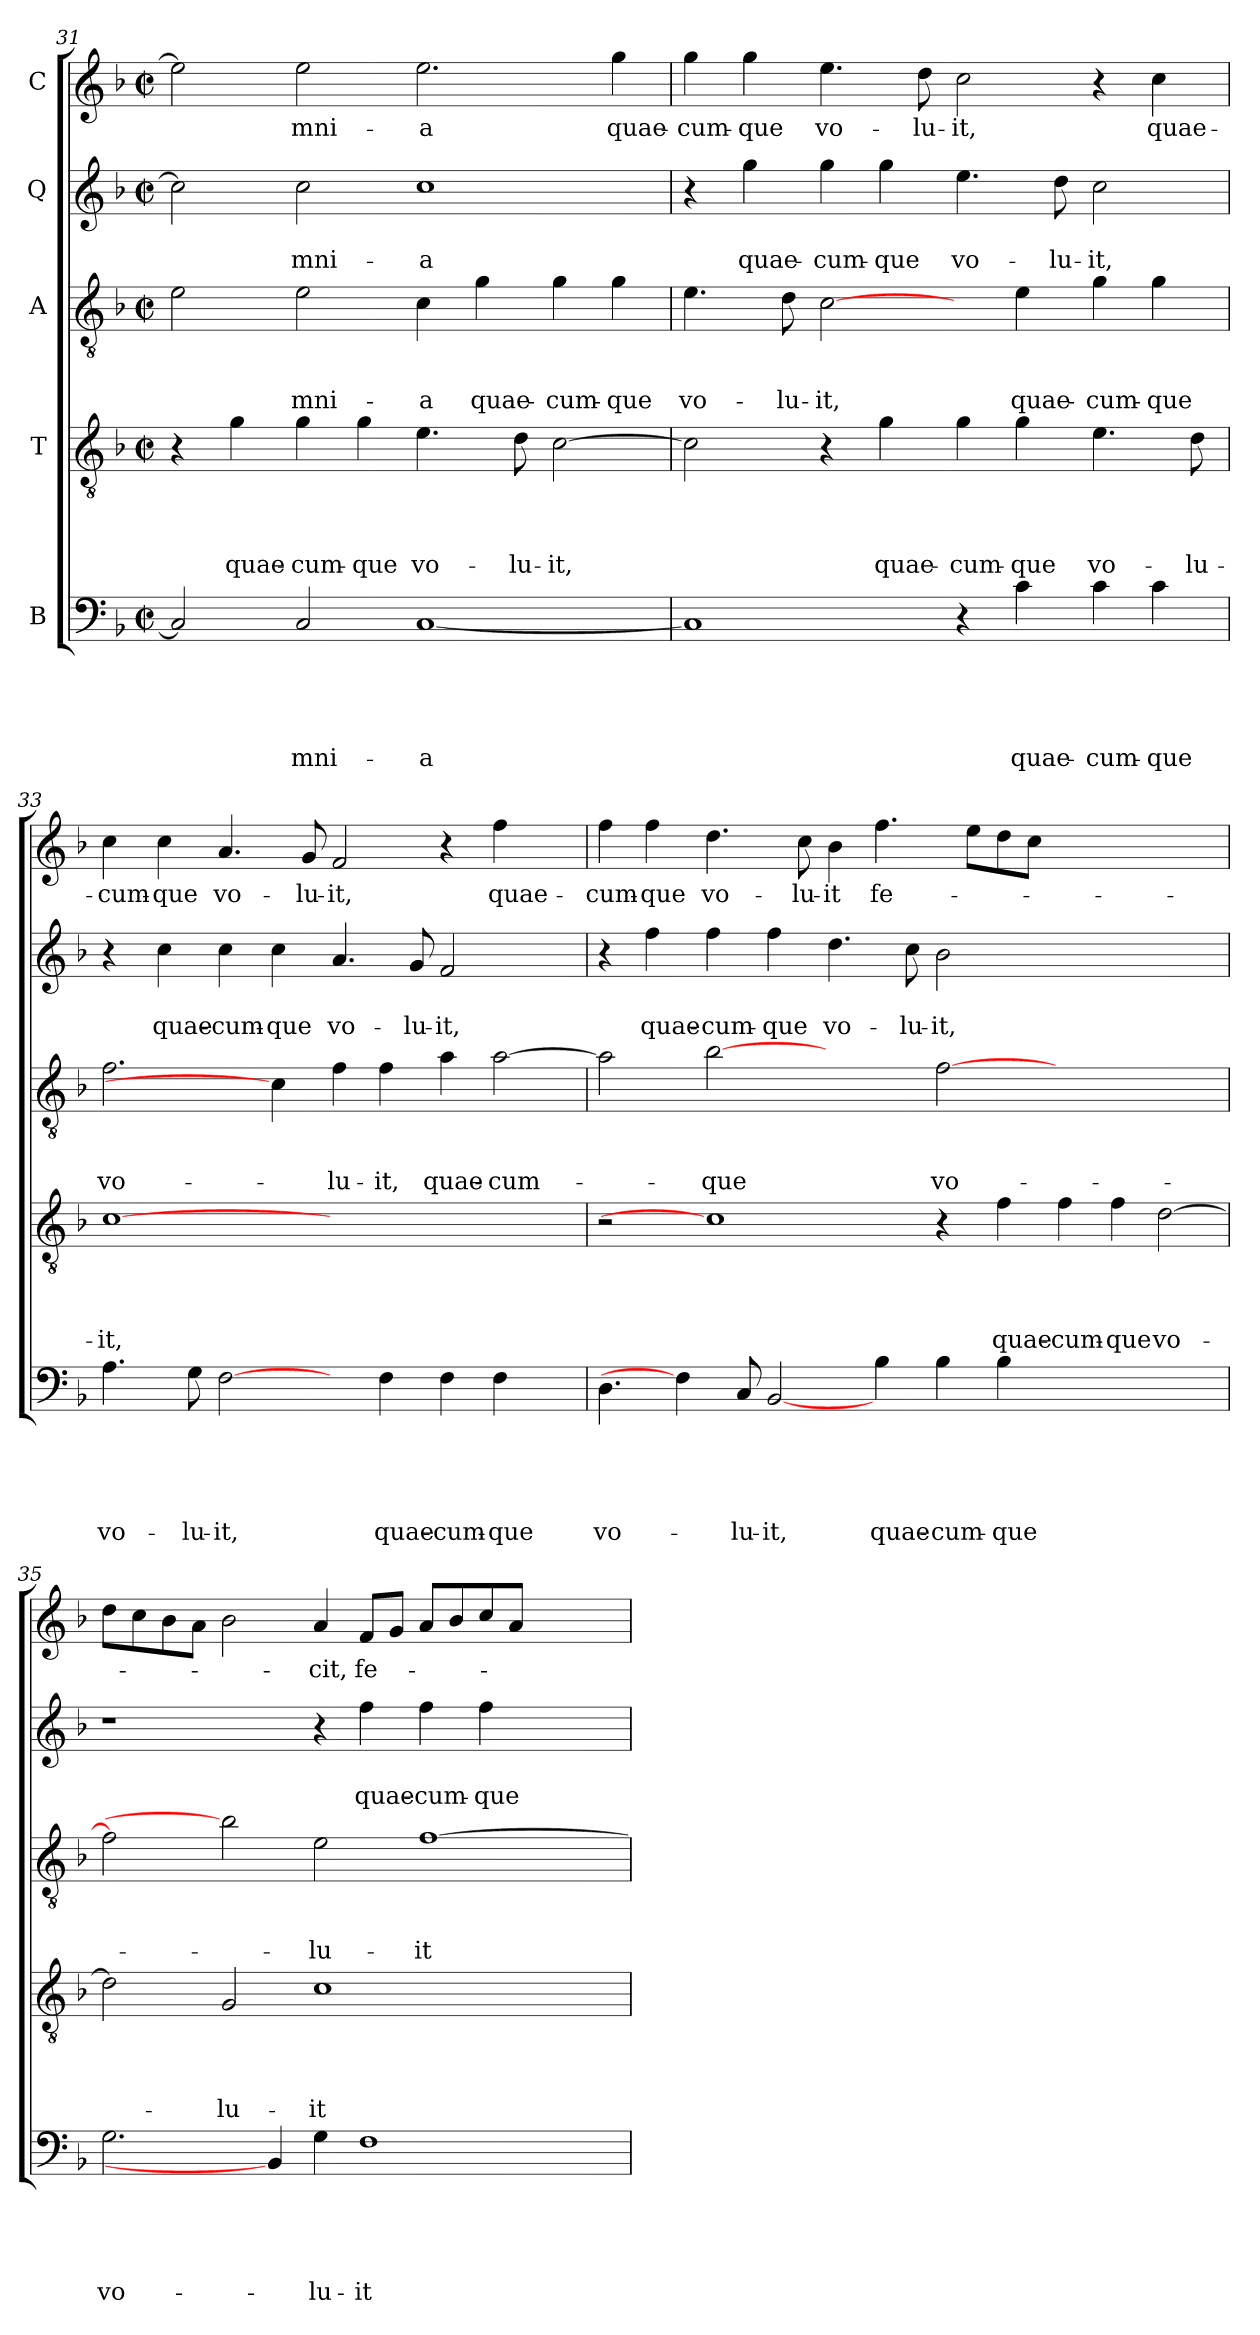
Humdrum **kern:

**kern	**text	**text	**text	**text	**text	**kern	**text	**text	**text	**text	**kern	**text	**text	**text	**kern	**text	**text	**kern	**text
*part5	*part5	*part5	*part5	*part5	*part5	*part4	*part4	*part4	*part4	*part4	*part3	*part3	*part3	*part3	*part2	*part2	*part2	*part1	*part1
*staff5	*staff5	*staff5	*staff5	*staff5	*staff5	*staff4	*staff4	*staff4	*staff4	*staff4	*staff3	*staff3	*staff3	*staff3	*staff2	*staff2	*staff2	*staff1	*staff1
*I"B	*	*	*	*	*	*I"T	*	*	*	*	*I"A	*	*	*	*I"Q	*	*	*I"C	*
*clefF4	*	*	*	*	*	*clefGv2	*	*	*	*	*clefGv2	*	*	*	*clefG2	*	*	*clefG2	*
*k[b-]	*	*	*	*	*	*k[b-]	*	*	*	*	*k[b-]	*	*	*	*k[b-]	*	*	*k[b-]	*
*F:	*	*	*	*	*	*F:	*	*	*	*	*F:	*	*	*	*F:	*	*	*F:	*
*M2/2	*	*	*	*	*	*M2/2	*	*	*	*	*M2/2	*	*	*	*M2/2	*	*	*M2/2	*
*met(c|)	*	*	*	*	*	*met(c|)	*	*	*	*	*met(c|)	*	*	*	*met(c|)	*	*	*met(c|)	*
=31	=31	=31	=31	=31	=31	=31	=31	=31	=31	=31	=31	=31	=31	=31	=31	=31	=31	=31	=31
2C/]	.	.	.	.	.	4r	.	.	.	.	2e\	.	.	.	2cc\]	.	.	2ee\]	.
!	!	!	!	!	!	!	!	!	!	!LO:LY:b	!	!	!	!	!	!	!	!	!
.	.	.	.	.	.	4g\	.	.	.	quae-	.	.	.	.	.	.	.	.	.
!	!	!	!	!	!LO:LY:b	!	!	!	!	!LO:LY:b	!	!	!	!LO:LY:b	!	!	!LO:LY:b	!	!LO:LY:b
2C/	.	.	.	.	-mni-	4g\	.	.	.	-cum-	2e\	.	.	-mni-	2cc\	.	-mni-	2ee\	-mni-
!	!	!	!	!	!	!	!	!	!	!LO:LY:b	!	!	!	!	!	!	!	!	!
.	.	.	.	.	.	4g\	.	.	.	-que	.	.	.	.	.	.	.	.	.
!	!	!	!	!	!LO:LY:b	!	!	!	!	!LO:LY:b	!	!	!	!LO:LY:b	!	!	!LO:LY:b	!	!LO:LY:b
[1C	.	.	.	.	-a	4.e\	.	.	.	vo-	4c\	.	.	-a	1cc	.	-a	2.ee\	-a
!	!	!	!	!	!	!	!	!	!	!	!	!	!	!LO:LY:b	!	!	!	!	!
.	.	.	.	.	.	.	.	.	.	.	4g\	.	.	quae-	.	.	.	.	.
!	!	!	!	!	!	!	!	!	!	!LO:LY:b	!	!	!	!	!	!	!	!	!
.	.	.	.	.	.	8d\	.	.	.	-lu-	.	.	.	.	.	.	.	.	.
!	!	!	!	!	!	!	!	!	!	!LO:LY:b	!	!	!	!LO:LY:b	!	!	!	!	!
.	.	.	.	.	.	[2c\	.	.	.	-it,	4g\	.	.	-cum-	.	.	.	.	.
!	!	!	!	!	!	!	!	!	!	!	!	!	!	!LO:LY:b	!	!	!	!	!LO:LY:b
.	.	.	.	.	.	.	.	.	.	.	4g\	.	.	-que	.	.	.	4gg\	quae-
=32	=32	=32	=32	=32	=32	=32	=32	=32	=32	=32	=32	=32	=32	=32	=32	=32	=32	=32	=32
!	!	!	!	!	!	!	!	!	!	!	!	!	!	!LO:LY:b	!	!	!	!	!LO:LY:b
1C]	.	.	.	.	.	2c\]	.	.	.	.	4.e\	.	.	vo-	4r	.	.	4gg\	-cum-
!	!	!	!	!	!	!	!	!	!	!	!	!	!	!	!	!	!LO:LY:b	!	!LO:LY:b
.	.	.	.	.	.	.	.	.	.	.	.	.	.	.	4gg\	.	quae-	4gg\	-que
!	!	!	!	!	!	!	!	!	!	!	!	!	!	!LO:LY:b	!	!	!	!	!
.	.	.	.	.	.	.	.	.	.	.	8d\	.	.	-lu-	.	.	.	.	.
!	!	!	!	!	!	!	!	!	!	!	!	!	!	!LO:LY:b	!	!	!LO:LY:b	!	!LO:LY:b
.	.	.	.	.	.	4r	.	.	.	.	[2c\	.	.	-it,	4gg\	.	-cum-	4.ee\	vo-
!	!	!	!	!	!	!	!	!	!	!LO:LY:b	!	!	!	!	!	!	!LO:LY:b	!	!
.	.	.	.	.	.	4g\	.	.	.	quae-	.	.	.	.	4gg\	.	-que	.	.
!	!	!	!	!	!	!	!	!	!	!	!	!	!	!	!	!	!	!	!LO:LY:b
.	.	.	.	.	.	.	.	.	.	.	.	.	.	.	.	.	.	8dd\	-lu-
!	!	!	!	!	!	!	!	!	!	!LO:LY:b	!	!	!	!	!	!	!LO:LY:b	!	!LO:LY:b
4r	.	.	.	.	.	4g\	.	.	.	-cum-	4ryy	.	.	.	4.ee\	.	vo-	2cc\	-it,
!	!	!	!	!	!LO:LY:b	!	!	!	!	!LO:LY:b	!	!	!	!LO:LY:b	!	!	!	!	!
4c\	.	.	.	.	quae-	4g\	.	.	.	-que	4e\	.	.	quae-	.	.	.	.	.
!	!	!	!	!	!	!	!	!	!	!	!	!	!	!	!	!	!LO:LY:b	!	!
.	.	.	.	.	.	.	.	.	.	.	.	.	.	.	8dd\	.	-lu-	.	.
!	!	!	!	!	!LO:LY:b	!	!	!	!	!LO:LY:b	!	!	!	!LO:LY:b	!	!	!LO:LY:b	!	!
4c\	.	.	.	.	-cum-	4.e\	.	.	.	vo-	4g\	.	.	-cum-	2cc\	.	-it,	4r	.
!	!	!	!	!	!LO:LY:b	!	!	!	!	!	!	!	!	!LO:LY:b	!	!	!	!	!LO:LY:b
4c\	.	.	.	.	-que	.	.	.	.	.	4g\	.	.	-que	.	.	.	4cc\	quae-
!	!	!	!	!	!	!	!	!	!	!LO:LY:b	!	!	!	!	!	!	!	!	!
.	.	.	.	.	.	8d\	.	.	.	-lu-	.	.	.	.	.	.	.	.	.
!!LO:PB:g=z
=33	=33	=33	=33	=33	=33	=33	=33	=33	=33	=33	=33	=33	=33	=33	=33	=33	=33	=33	=33
!	!	!	!	!	!LO:LY:b	!	!	!	!	!LO:LY:b	!	!	!	!LO:LY:b	!	!	!	!	!LO:LY:b
4.A\	.	.	.	.	vo-	[1c	.	.	.	-it,	2.f\	.	.	vo-	4r	.	.	4cc\	-cum-
!	!	!	!	!	!	!	!	!	!	!	!	!	!	!	!	!	!LO:LY:b	!	!LO:LY:b
.	.	.	.	.	.	.	.	.	.	.	.	.	.	.	4cc\	.	quae-	4cc\	-que
!	!	!	!	!	!LO:LY:b	!	!	!	!	!	!	!	!	!	!	!	!	!	!
8G\	.	.	.	.	-lu-	.	.	.	.	.	.	.	.	.	.	.	.	.	.
!	!	!	!	!	!LO:LY:b	!	!	!	!	!	!	!	!	!	!	!	!LO:LY:b	!	!LO:LY:b
[2F\	.	.	.	.	-it,	.	.	.	.	.	.	.	.	.	4cc\	.	-cum-	4.a/	vo-
!	!	!	!	!	!	!	!	!	!	!	!	!	!	!	!	!	!LO:LY:b	!	!
.	.	.	.	.	.	.	.	.	.	.	4c\]	.	.	.	4cc\	.	-que	.	.
!	!	!	!	!	!	!	!	!	!	!	!	!	!	!	!	!	!	!	!LO:LY:b
.	.	.	.	.	.	.	.	.	.	.	.	.	.	.	.	.	.	8g/	-lu-
!	!	!	!	!	!	!	!	!	!	!	!	!	!	!LO:LY:b	!	!	!LO:LY:b	!	!LO:LY:b
4ryy	.	.	.	.	.	1ryy	.	.	.	.	4f\	.	.	-lu-	4.a/	.	vo-	2f/	-it,
!	!	!	!	!	!LO:LY:b	!	!	!	!	!	!	!	!	!LO:LY:b	!	!	!	!	!
4F\	.	.	.	.	quae-	.	.	.	.	.	4f\	.	.	-it,	.	.	.	.	.
!	!	!	!	!	!	!	!	!	!	!	!	!	!	!	!	!	!LO:LY:b	!	!
.	.	.	.	.	.	.	.	.	.	.	.	.	.	.	8g/	.	-lu-	.	.
!	!	!	!	!	!LO:LY:b	!	!	!	!	!	!	!	!	!LO:LY:b	!	!	!LO:LY:b	!	!
4F\	.	.	.	.	-cum-	.	.	.	.	.	4a\	.	.	quae-	2f/	.	-it,	4r	.
!	!	!	!	!	!LO:LY:b	!	!	!	!	!	!	!	!	!LO:LY:b	!	!	!	!	!LO:LY:b
4F\	.	.	.	.	-que	.	.	.	.	.	[2a\	.	.	-cum-	.	.	.	4ff\	quae-
4ryy	.	.	.	.	.	4ryy	.	.	.	.	.	.	.	.	4ryy	.	.	4ryy	.
=34	=34	=34	=34	=34	=34	=34	=34	=34	=34	=34	=34	=34	=34	=34	=34	=34	=34	=34	=34
!	!	!	!	!	!LO:LY:b	!	!	!	!	!	!	!	!	!	!	!	!	!	!LO:LY:b
4.D\	.	.	.	.	vo-	2r	.	.	.	.	2a\]	.	.	.	4r	.	.	4ff\	-cum-
!	!	!	!	!	!	!	!	!	!	!	!	!	!	!	!	!	!LO:LY:b	!	!LO:LY:b
.	.	.	.	.	.	.	.	.	.	.	.	.	.	.	4ff\	.	quae-	4ff\	-que
4F\]	.	.	.	.	.	.	.	.	.	.	.	.	.	.	.	.	.	.	.
!	!	!	!	!	!	!	!	!	!	!	!	!	!	!LO:LY:b	!	!	!LO:LY:b	!	!LO:LY:b
.	.	.	.	.	.	1c]	.	.	.	.	[2b-	.	.	-que	4ff\	.	-cum-	4.dd\	vo-
!	!	!	!	!	!LO:LY:b	!	!	!	!	!	!	!	!	!	!	!	!	!	!
8C/	.	.	.	.	-lu-	.	.	.	.	.	.	.	.	.	.	.	.	.	.
!	!	!	!	!	!LO:LY:b	!	!	!	!	!	!	!	!	!	!	!	!LO:LY:b	!	!
[2BB-/	.	.	.	.	-it,	.	.	.	.	.	.	.	.	.	4ff\	.	-que	.	.
!	!	!	!	!	!	!	!	!	!	!	!	!	!	!	!	!	!	!	!LO:LY:b
.	.	.	.	.	.	.	.	.	.	.	.	.	.	.	.	.	.	8cc\	-lu-
!	!	!	!	!	!	!	!	!	!	!	!	!	!	!	!	!	!LO:LY:b	!	!LO:LY:b
.	.	.	.	.	.	.	.	.	.	.	2ryy	.	.	.	4.dd\	.	vo-	4b-\	-it
!	!	!	!	!	!LO:LY:b	!	!	!	!	!	!	!	!	!	!	!	!	!	!LO:LY:b
4B-\	.	.	.	.	quae-	.	.	.	.	.	.	.	.	.	.	.	.	4.ff\	fe-
!	!	!	!	!	!	!	!	!	!	!	!	!	!	!	!	!	!LO:LY:b	!	!
.	.	.	.	.	.	.	.	.	.	.	.	.	.	.	8cc\	.	-lu-	.	.
!	!	!	!	!	!LO:LY:b	!	!	!	!	!	!	!	!	!LO:LY:b	!	!	!LO:LY:b	!	!
4B-\	.	.	.	.	-cum-	4r	.	.	.	.	[2f\	.	.	vo-	2b-\	.	-it,	.	.
.	.	.	.	.	.	.	.	.	.	.	.	.	.	.	.	.	.	8ee\L	.
!	!	!	!	!	!LO:LY:b	!	!	!	!	!LO:LY:b	!	!	!	!	!	!	!	!	!
4B-\	.	.	.	.	-que	4f\	.	.	.	quae-	.	.	.	.	.	.	.	8dd\	.
.	.	.	.	.	.	.	.	.	.	.	.	.	.	.	.	.	.	8cc\J	.
!	!	!	!	!	!	!	!	!	!	!LO:LY:b	!	!	!	!	!	!	!	!	!
1ryy	.	.	.	.	.	4f\	.	.	.	-cum-	1ryy	.	.	.	1ryy	.	.	1ryy	.
!	!	!	!	!	!	!	!	!	!	!LO:LY:b	!	!	!	!	!	!	!	!	!
.	.	.	.	.	.	4f\	.	.	.	-que	.	.	.	.	.	.	.	.	.
!	!	!	!	!	!	!	!	!	!	!LO:LY:b	!	!	!	!	!	!	!	!	!
.	.	.	.	.	.	[2d\	.	.	.	vo-	.	.	.	.	.	.	.	.	.
=35	=35	=35	=35	=35	=35	=35	=35	=35	=35	=35	=35	=35	=35	=35	=35	=35	=35	=35	=35
!	!	!	!	!	!LO:LY:b	!	!	!	!	!	!	!	!	!	!	!	!	!	!
2.G\	.	.	.	.	vo-	2d\]	.	.	.	.	2f\]	.	.	.	1r	.	.	8dd\L	.
.	.	.	.	.	.	.	.	.	.	.	.	.	.	.	.	.	.	8cc\	.
.	.	.	.	.	.	.	.	.	.	.	.	.	.	.	.	.	.	8b-\	.
.	.	.	.	.	.	.	.	.	.	.	.	.	.	.	.	.	.	8a\J	.
!	!	!	!	!	!	!	!	!	!	!LO:LY:b	!	!	!	!	!	!	!	!	!
.	.	.	.	.	.	2G/	.	.	.	-lu-	2b-]	.	.	.	.	.	.	2b-\	.
4BB-/]	.	.	.	.	.	.	.	.	.	.	.	.	.	.	.	.	.	.	.
!	!	!	!	!	!LO:LY:b	!	!	!	!	!LO:LY:b	!	!	!	!LO:LY:b	!	!	!	!	!LO:LY:b
4G\	.	.	.	.	-lu-	1c	.	.	.	-it	2e\	.	.	-lu-	4r	.	.	4a/	-cit,
!	!	!	!	!	!LO:LY:b	!	!	!	!	!	!	!	!	!	!	!	!LO:LY:b	!	!LO:LY:b
1F	.	.	.	.	-it	.	.	.	.	.	.	.	.	.	4ff\	.	quae-	8f/L	fe-
.	.	.	.	.	.	.	.	.	.	.	.	.	.	.	.	.	.	8g/J	.
!	!	!	!	!	!	!	!	!	!	!	!	!	!	!LO:LY:b	!	!	!LO:LY:b	!	!
.	.	.	.	.	.	.	.	.	.	.	[1f	.	.	-it	4ff\	.	-cum-	8a/L	.
.	.	.	.	.	.	.	.	.	.	.	.	.	.	.	.	.	.	8b-/	.
!	!	!	!	!	!	!	!	!	!	!	!	!	!	!	!	!	!LO:LY:b	!	!
.	.	.	.	.	.	.	.	.	.	.	.	.	.	.	4ff\	.	-que	8cc/	.
.	.	.	.	.	.	.	.	.	.	.	.	.	.	.	.	.	.	8a/J	.
.	.	.	.	.	.	2ryy	.	.	.	.	.	.	.	.	2ryy	.	.	2ryy	.
4ryy	.	.	.	.	.	.	.	.	.	.	.	.	.	.	.	.	.	.	.
=	=	=	=	=	=	=	=	=	=	=	=	=	=	=	=	=	=	=	=
*-	*-	*-	*-	*-	*-	*-	*-	*-	*-	*-	*-	*-	*-	*-	*-	*-	*-	*-	*-
